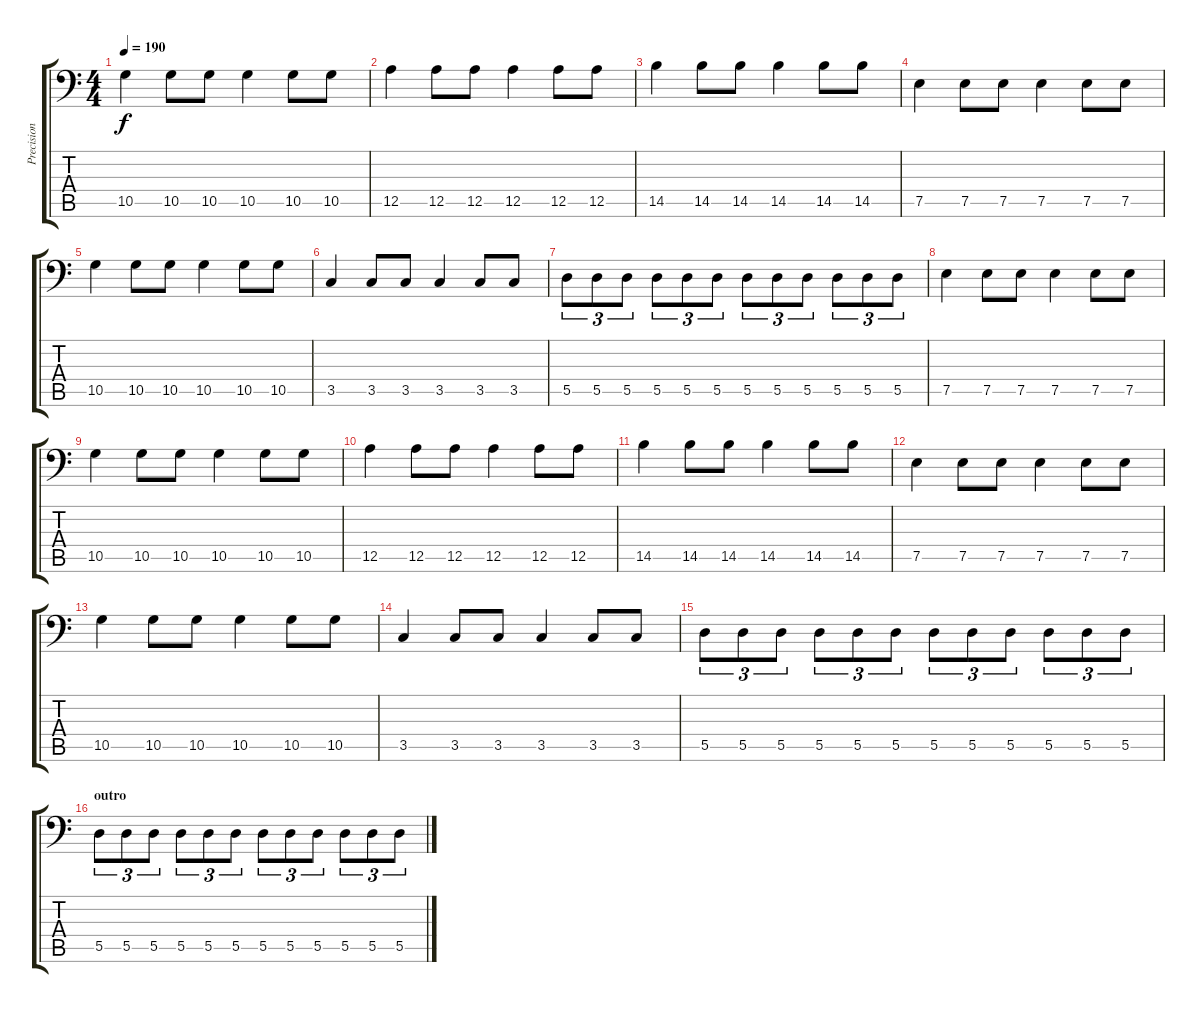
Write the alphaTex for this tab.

\track ("Precision Bass '89 Black" "Precision ") {instrument electricbassfinger}
\staff {score tabs}
\tuning (E3 B2 G2 D2 A1 E1) {hide}
\ts (4 4)
\tempo 190
\clef f4
\ks c
10.5.4{dy f} 10.5.8 10.5.8 10.5.4 10.5.8 10.5.8 |
12.5.4 12.5.8 12.5.8 12.5.4 12.5.8 12.5.8 |
14.5.4 14.5.8 14.5.8 14.5.4 14.5.8 14.5.8 |
7.5.4 7.5.8 7.5.8 7.5.4 7.5.8 7.5.8 |
10.5.4 10.5.8 10.5.8 10.5.4 10.5.8 10.5.8 |
3.5.4 3.5.8 3.5.8 3.5.4 3.5.8 3.5.8 |
5.5.8{tu (3 2)} 5.5.8{tu (3 2)} 5.5.8{tu (3 2)} 5.5.8{tu (3 2)} 5.5.8{tu (3 2)} 5.5.8{tu (3 2)} 5.5.8{tu (3 2)} 5.5.8{tu (3 2)} 5.5.8{tu (3 2)} 5.5.8{tu (3 2)} 5.5.8{tu (3 2)} 5.5.8{tu (3 2)} |
7.5.4 7.5.8 7.5.8 7.5.4 7.5.8 7.5.8 |
10.5.4 10.5.8 10.5.8 10.5.4 10.5.8 10.5.8 |
12.5.4 12.5.8 12.5.8 12.5.4 12.5.8 12.5.8 |
14.5.4 14.5.8 14.5.8 14.5.4 14.5.8 14.5.8 |
7.5.4 7.5.8 7.5.8 7.5.4 7.5.8 7.5.8 |
10.5.4 10.5.8 10.5.8 10.5.4 10.5.8 10.5.8 |
3.5.4 3.5.8 3.5.8 3.5.4 3.5.8 3.5.8 |
5.5.8{tu (3 2)} 5.5.8{tu (3 2)} 5.5.8{tu (3 2)} 5.5.8{tu (3 2)} 5.5.8{tu (3 2)} 5.5.8{tu (3 2)} 5.5.8{tu (3 2)} 5.5.8{tu (3 2)} 5.5.8{tu (3 2)} 5.5.8{tu (3 2)} 5.5.8{tu (3 2)} 5.5.8{tu (3 2)} |
\section ("" "outro")
5.5.8{tu (3 2)} 5.5.8{tu (3 2)} 5.5.8{tu (3 2)} 5.5.8{tu (3 2)} 5.5.8{tu (3 2)} 5.5.8{tu (3 2)} 5.5.8{tu (3 2)} 5.5.8{tu (3 2)} 5.5.8{tu (3 2)} 5.5.8{tu (3 2)} 5.5.8{tu (3 2)} 5.5.8{tu (3 2)}
